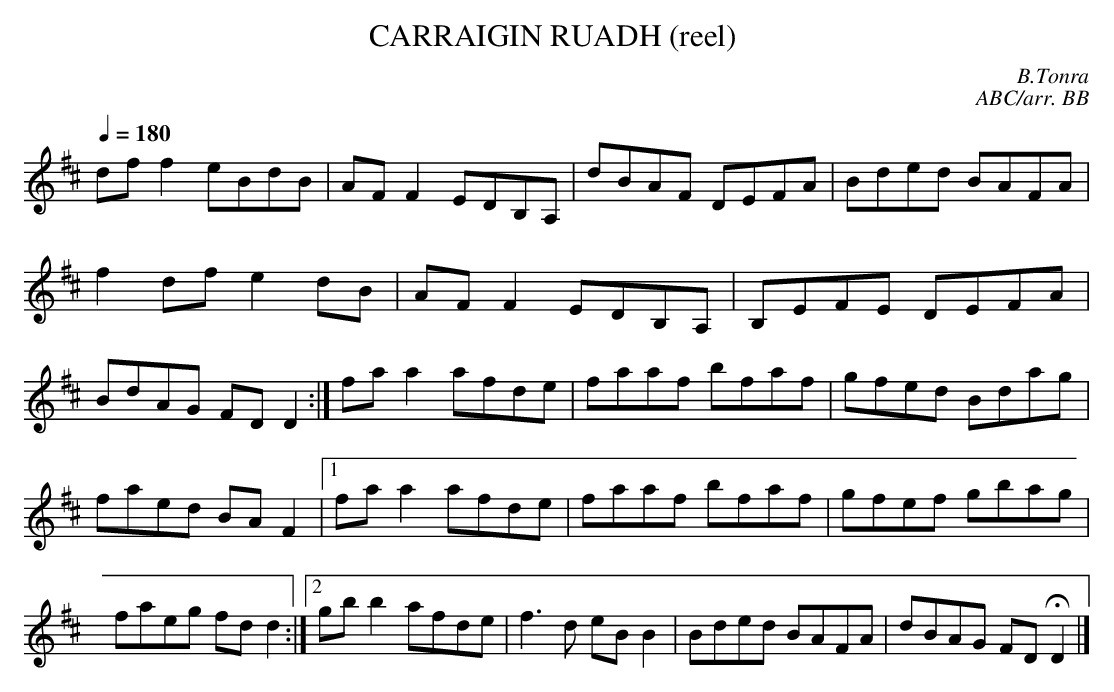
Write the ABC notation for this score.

X:1
T:CARRAIGIN RUADH (reel) \
C:B.Tonra\
C:ABC/arr. BB\
Q:1/4=180\
M:C\
K:D\
dff2 eBdB|AFF2 EDB,A,|dBAF DEFA|Bded BAFA|\
f2df e2dB|AFF2 EDB,A,|B,EFE DEFA|BdAG FDD2 :|\
faa2 afde|faaf bfaf|gfed Bdag|faed BAF2|\
[1 faa2 afde|faaf bfaf|gfef gbag|faeg fdd2 :|\
[2 gbb2 afde|f3d eB B2|Bded BAFA|dBAG FDHD2|]\
\
\
